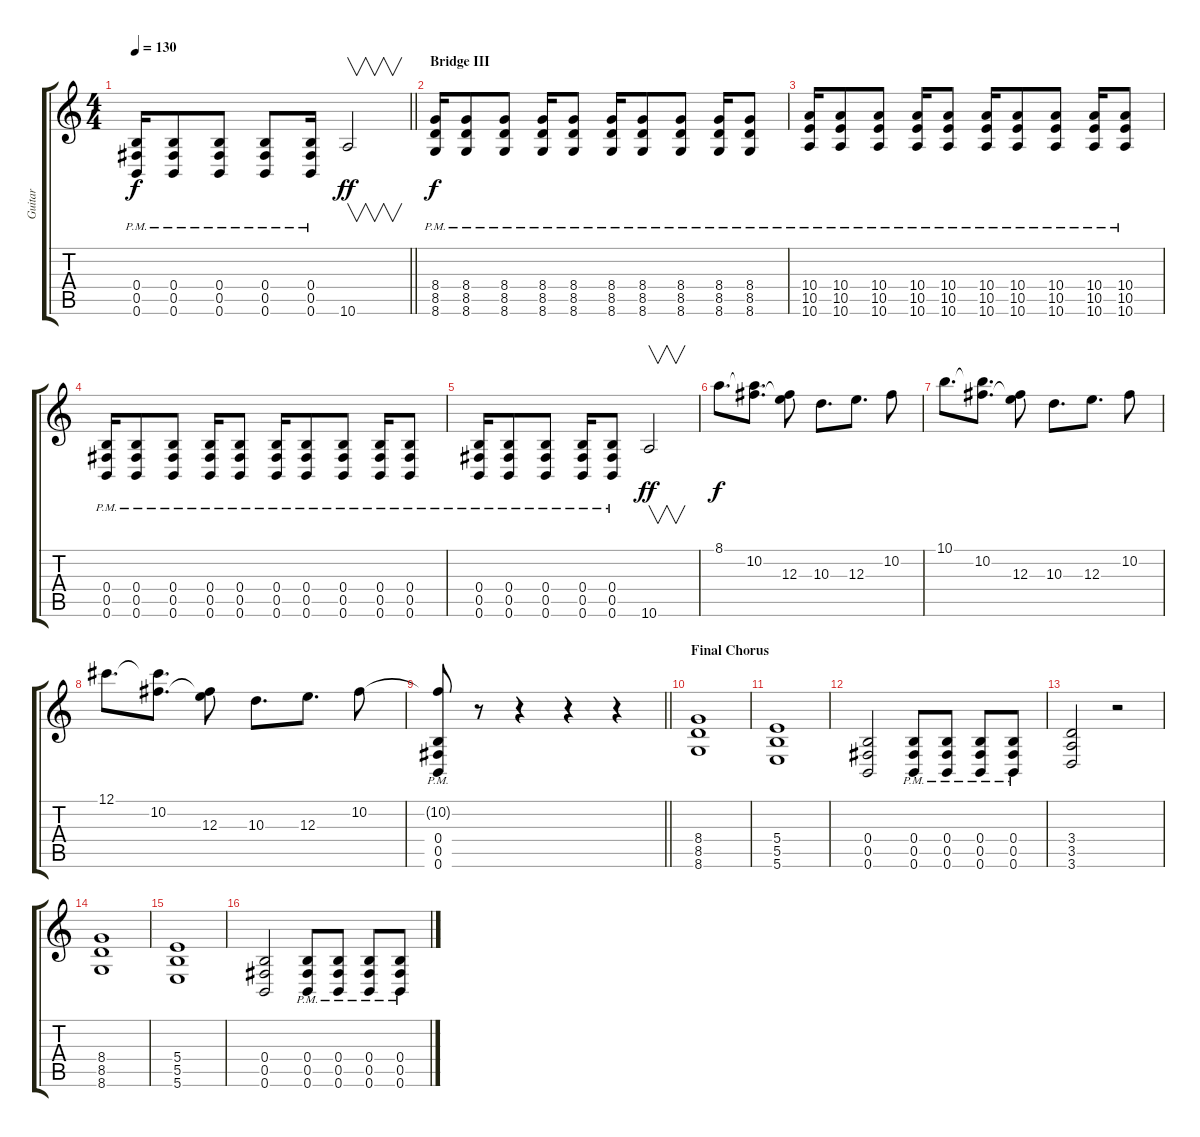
\track ("Guitar" "Guitar") {instrument distortionguitar}
\staff {score tabs}
\tuning (Db4 Ab3 E3 B2 Gb2 B1) {hide}
\ts (4 4)
\tempo 130
\clef g2
\barLineRight lightlight
\ks c
(0.4{pm} 0.5{pm} 0.6{pm}).16{dy f} (0.4{pm} 0.5{pm} 0.6{pm}).8 (0.4{pm} 0.5{pm} 0.6{pm}).8 (0.4{pm} 0.5{pm} 0.6{pm}).8 (0.4{pm} 0.5{pm} 0.6{pm}).16 10.6.2{v dy ff} |
\section ("" "Bridge III")
(8.4{pm} 8.5{pm} 8.6{pm}).16{dy f} (8.4{pm} 8.5 8.6{pm}).8 (8.4{pm} 8.5{pm} 8.6{pm}).8 (8.4{pm} 8.5{pm} 8.6{pm}).16 (8.4{pm} 8.5{pm} 8.6{pm}).8 (8.4{pm} 8.5{pm} 8.6{pm}).16 (8.4{pm} 8.5 8.6{pm}).8 (8.4{pm} 8.5{pm} 8.6{pm}).8 (8.4{pm} 8.5{pm} 8.6{pm}).16 (8.4{pm} 8.5{pm} 8.6{pm}).8 |
(10.4{pm} 10.5{pm} 10.6{pm}).16 (10.4{pm} 10.5{pm} 10.6{pm}).8 (10.4{pm} 10.5{pm} 10.6{pm}).8 (10.4{pm} 10.5{pm} 10.6{pm}).16 (10.4{pm} 10.5{pm} 10.6{pm}).8 (10.4{pm} 10.5{pm} 10.6{pm}).16 (10.4{pm} 10.5{pm} 10.6{pm}).8 (10.4{pm} 10.5{pm} 10.6{pm}).8 (10.4{pm} 10.5{pm} 10.6{pm}).16 (10.4{pm} 10.5{pm} 10.6{pm}).8 |
(0.4{pm} 0.5{pm} 0.6{pm}).16 (0.4{pm} 0.5{pm} 0.6{pm}).8 (0.4{pm} 0.5{pm} 0.6{pm}).8 (0.4{pm} 0.5{pm} 0.6{pm}).16 (0.4{pm} 0.5{pm} 0.6{pm}).8 (0.4{pm} 0.5{pm} 0.6{pm}).16 (0.4{pm} 0.5{pm} 0.6{pm}).8 (0.4{pm} 0.5{pm} 0.6{pm}).8 (0.4{pm} 0.5{pm} 0.6{pm}).16 (0.4{pm} 0.5{pm} 0.6{pm}).8 |
(0.4{pm} 0.5{pm} 0.6{pm}).16 (0.4{pm} 0.5{pm} 0.6{pm}).8 (0.4{pm} 0.5{pm} 0.6{pm}).8 (0.4{pm} 0.5{pm} 0.6{pm}).16 (0.4{pm} 0.5{pm} 0.6{pm}).8 10.6.2{v dy ff} |
8.1.8{d dy f} (8.1{t} 10.2).8{d} (10.2{t} 12.3).8 10.3.8{d} 12.3.8{d} 10.2.8 |
10.1.8{d} (10.1{t} 10.2).8{d} (10.2{t} 12.3).8 10.3.8{d} 12.3.8{d} 10.2.8 |
12.1.8{d} (12.1{t} 10.2).8{d} (10.2{t} 12.3).8 10.3.8{d} 12.3.8{d} 10.2.8 |
\barLineRight lightlight
(10.2{t} 0.4{pm} 0.5{pm} 0.6{pm}).8 r.8 r.4 r.4 r.4 |
\section ("" "Final Chorus")
(8.4 8.5 8.6).1 |
(5.4 5.5 5.6).1 |
(0.4 0.5 0.6).2 (0.4{pm} 0.5{pm} 0.6{pm}).8 (0.4{pm} 0.5{pm} 0.6{pm}).8 (0.4{pm} 0.5{pm} 0.6{pm}).8 (0.4{pm} 0.5{pm} 0.6{pm}).8 |
(3.4 3.5 3.6).2 r.2 |
(8.4 8.5 8.6).1 |
(5.4 5.5 5.6).1 |
(0.4 0.5 0.6).2 (0.4{pm} 0.5{pm} 0.6{pm}).8 (0.4{pm} 0.5{pm} 0.6{pm}).8 (0.4{pm} 0.5{pm} 0.6{pm}).8 (0.4{pm} 0.5{pm} 0.6{pm}).8
